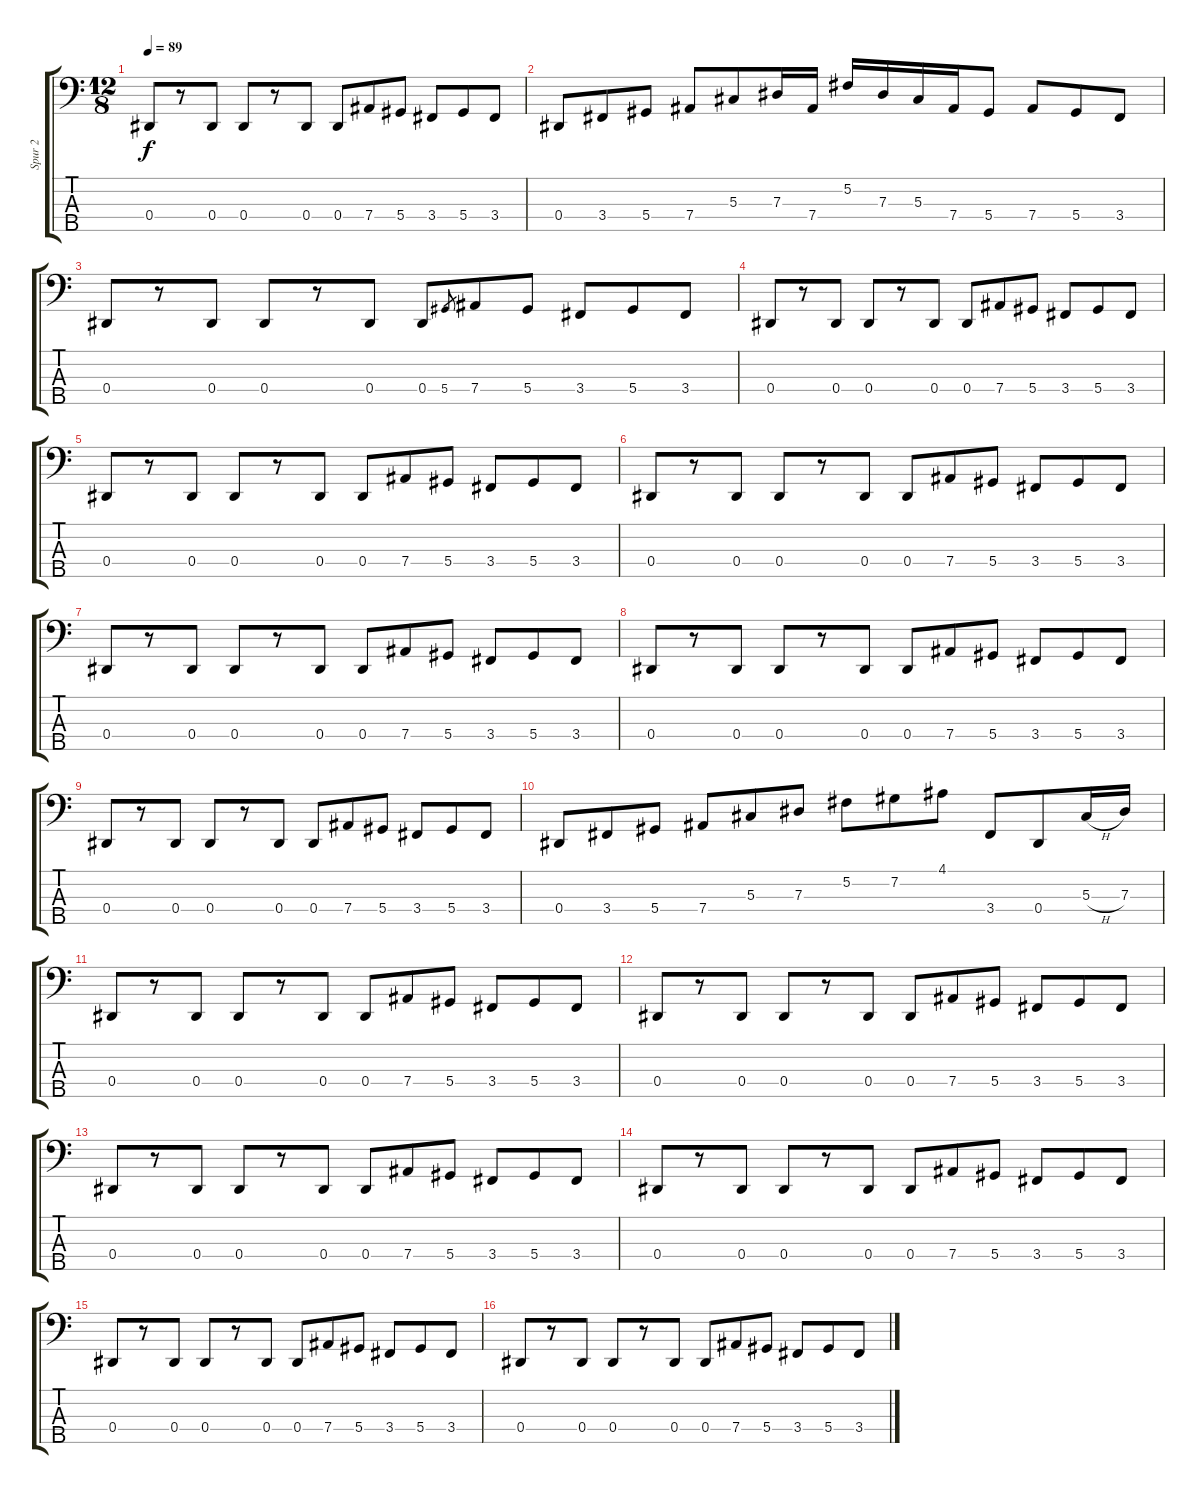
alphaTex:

\track ("Spur 2" "Spur 2") {instrument electricbasspick}
\staff {score tabs}
\tuning (Gb2 Db2 Ab1 Eb1 Bb0) {hide}
\ts (12 8)
\tempo 89
\clef f4
\ks c
0.4.8{dy f} r.8 0.4.8 0.4.8 r.8 0.4.8 0.4.8 7.4.8 5.4.8 3.4.8 5.4.8 3.4.8 |
0.4.8 3.4.8 5.4.8 7.4.8 5.3.8 7.3.16 7.4.16 5.2.16 7.3.16 5.3.16 7.4.16 5.4.8 7.4.8 5.4.8 3.4.8 |
0.4.8 r.8 0.4.8 0.4.8 r.8 0.4.8 0.4.8 5.4.8{gr} 7.4.8 5.4.8 3.4.8 5.4.8 3.4.8 |
0.4.8 r.8 0.4.8 0.4.8 r.8 0.4.8 0.4.8 7.4.8 5.4.8 3.4.8 5.4.8 3.4.8 |
0.4.8 r.8 0.4.8 0.4.8 r.8 0.4.8 0.4.8 7.4.8 5.4.8 3.4.8 5.4.8 3.4.8 |
0.4.8 r.8 0.4.8 0.4.8 r.8 0.4.8 0.4.8 7.4.8 5.4.8 3.4.8 5.4.8 3.4.8 |
0.4.8 r.8 0.4.8 0.4.8 r.8 0.4.8 0.4.8 7.4.8 5.4.8 3.4.8 5.4.8 3.4.8 |
0.4.8 r.8 0.4.8 0.4.8 r.8 0.4.8 0.4.8 7.4.8 5.4.8 3.4.8 5.4.8 3.4.8 |
0.4.8 r.8 0.4.8 0.4.8 r.8 0.4.8 0.4.8 7.4.8 5.4.8 3.4.8 5.4.8 3.4.8 |
0.4.8 3.4.8 5.4.8 7.4.8 5.3.8 7.3.8 5.2.8 7.2.8 4.1.8 3.4.8 0.4.8 5.3{h}.16 7.3.16 |
0.4.8 r.8 0.4.8 0.4.8 r.8 0.4.8 0.4.8 7.4.8 5.4.8 3.4.8 5.4.8 3.4.8 |
0.4.8 r.8 0.4.8 0.4.8 r.8 0.4.8 0.4.8 7.4.8 5.4.8 3.4.8 5.4.8 3.4.8 |
0.4.8 r.8 0.4.8 0.4.8 r.8 0.4.8 0.4.8 7.4.8 5.4.8 3.4.8 5.4.8 3.4.8 |
0.4.8 r.8 0.4.8 0.4.8 r.8 0.4.8 0.4.8 7.4.8 5.4.8 3.4.8 5.4.8 3.4.8 |
0.4.8 r.8 0.4.8 0.4.8 r.8 0.4.8 0.4.8 7.4.8 5.4.8 3.4.8 5.4.8 3.4.8 |
0.4.8 r.8 0.4.8 0.4.8 r.8 0.4.8 0.4.8 7.4.8 5.4.8 3.4.8 5.4.8 3.4.8
